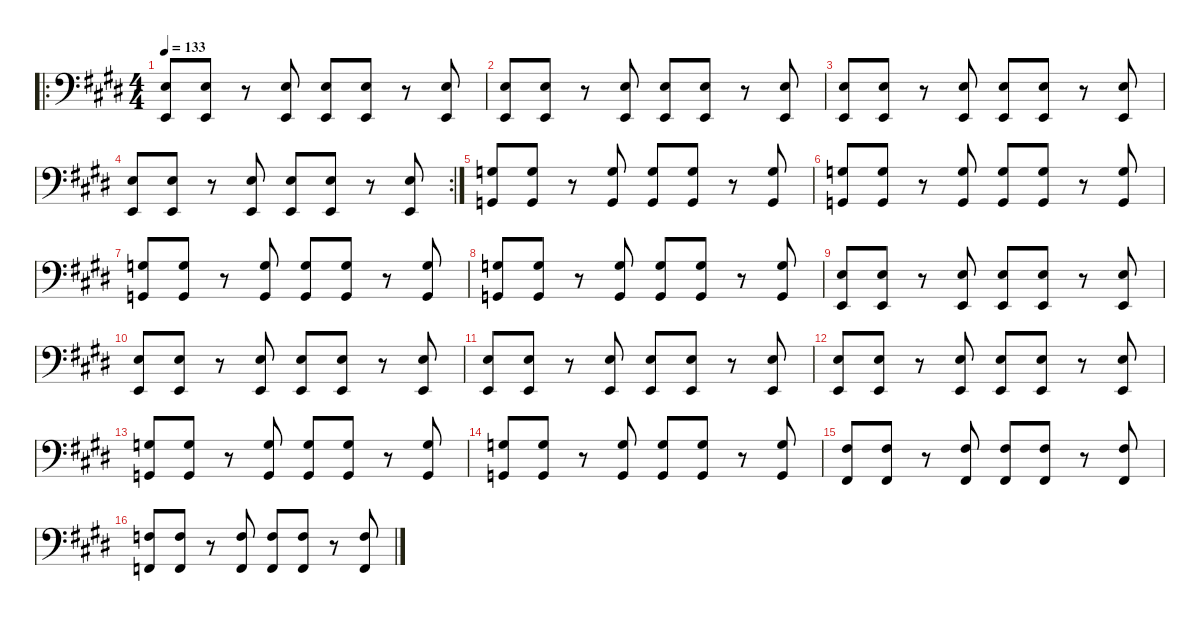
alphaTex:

\defaultSystemsLayout 4
\hideDynamics
\bracketExtendMode nobrackets
\singleTrackTrackNamePolicy hidden
\multiTrackTrackNamePolicy hidden
\firstSystemTrackNameMode fullname
\firstSystemTrackNameOrientation horizontal
\otherSystemsTrackNameOrientation horizontal
\track ("Keys (Dave Young)" "led.synth.") {instrument lead2sawtooth}
\staff {score}
\tuning (E4 B3 G3 D3 A2 E2)
\ro
\ts (4 4)
\beaming (8 2 2 2 2)
\tempo 133
\clef f4
\ks e
(7.5{acc forcenatural} 0.6{acc forcenatural}).8{dy f instrument lead2sawtooth beam Up} (7.5{acc forcenatural} 0.6{acc forcenatural}).8{beam Up} r.8{beam Up} (7.5{acc forcenatural} 0.6{acc forcenatural}).8{beam Up} (7.5{acc forcenatural} 0.6{acc forcenatural}).8{beam Up} (7.5{acc forcenatural} 0.6{acc forcenatural}).8{beam Up} r.8{beam Up} (7.5{acc forcenatural} 0.6{acc forcenatural}).8{beam Up} |
(7.5{acc forcenatural} 0.6{acc forcenatural}).8{beam Up} (7.5{acc forcenatural} 0.6{acc forcenatural}).8{beam Up} r.8{beam Up} (7.5{acc forcenatural} 0.6{acc forcenatural}).8{beam Up} (7.5{acc forcenatural} 0.6{acc forcenatural}).8{beam Up} (7.5{acc forcenatural} 0.6{acc forcenatural}).8{beam Up} r.8{beam Up} (7.5{acc forcenatural} 0.6{acc forcenatural}).8{beam Up} |
(7.5{acc forcenatural} 0.6{acc forcenatural}).8{beam Up} (7.5{acc forcenatural} 0.6{acc forcenatural}).8{beam Up} r.8{beam Up} (7.5{acc forcenatural} 0.6{acc forcenatural}).8{beam Up} (7.5{acc forcenatural} 0.6{acc forcenatural}).8{beam Up} (7.5{acc forcenatural} 0.6{acc forcenatural}).8{beam Up} r.8{beam Up} (7.5{acc forcenatural} 0.6{acc forcenatural}).8{beam Up} |
\rc 2
(7.5{acc forcenatural} 0.6{acc forcenatural}).8{beam Up} (7.5{acc forcenatural} 0.6{acc forcenatural}).8{beam Up} r.8{beam Up} (7.5{acc forcenatural} 0.6{acc forcenatural}).8{beam Up} (7.5{acc forcenatural} 0.6{acc forcenatural}).8{beam Up} (7.5{acc forcenatural} 0.6{acc forcenatural}).8{beam Up} r.8{beam Up} (7.5{acc forcenatural} 0.6{acc forcenatural}).8{beam Up} |
(10.5{acc forcenatural} 3.6{acc forcenatural}).8{beam Up} (10.5{acc forcenatural} 3.6{acc forcenatural}).8{beam Up} r.8{beam Up} (10.5{acc forcenatural} 3.6{acc forcenatural}).8{beam Up} (10.5{acc forcenatural} 3.6{acc forcenatural}).8{beam Up} (10.5{acc forcenatural} 3.6{acc forcenatural}).8{beam Up} r.8{beam Up} (10.5{acc forcenatural} 3.6{acc forcenatural}).8{beam Up} |
(10.5{acc forcenatural} 3.6{acc forcenatural}).8{beam Up} (10.5{acc forcenatural} 3.6{acc forcenatural}).8{beam Up} r.8{beam Up} (10.5{acc forcenatural} 3.6{acc forcenatural}).8{beam Up} (10.5{acc forcenatural} 3.6{acc forcenatural}).8{beam Up} (10.5{acc forcenatural} 3.6{acc forcenatural}).8{beam Up} r.8{beam Up} (10.5{acc forcenatural} 3.6{acc forcenatural}).8{beam Up} |
(10.5{acc forcenatural} 3.6{acc forcenatural}).8{beam Up} (10.5{acc forcenatural} 3.6{acc forcenatural}).8{beam Up} r.8{beam Up} (10.5{acc forcenatural} 3.6{acc forcenatural}).8{beam Up} (10.5{acc forcenatural} 3.6{acc forcenatural}).8{beam Up} (10.5{acc forcenatural} 3.6{acc forcenatural}).8{beam Up} r.8{beam Up} (10.5{acc forcenatural} 3.6{acc forcenatural}).8{beam Up} |
(10.5{acc forcenatural} 3.6{acc forcenatural}).8{beam Up} (10.5{acc forcenatural} 3.6{acc forcenatural}).8{beam Up} r.8{beam Up} (10.5{acc forcenatural} 3.6{acc forcenatural}).8{beam Up} (10.5{acc forcenatural} 3.6{acc forcenatural}).8{beam Up} (10.5{acc forcenatural} 3.6{acc forcenatural}).8{beam Up} r.8{beam Up} (10.5{acc forcenatural} 3.6{acc forcenatural}).8{beam Up} |
(7.5{acc forcenatural} 0.6{acc forcenatural}).8{beam Up} (7.5{acc forcenatural} 0.6{acc forcenatural}).8{beam Up} r.8{beam Up} (7.5{acc forcenatural} 0.6{acc forcenatural}).8{beam Up} (7.5{acc forcenatural} 0.6{acc forcenatural}).8{beam Up} (7.5{acc forcenatural} 0.6{acc forcenatural}).8{beam Up} r.8{beam Up} (7.5{acc forcenatural} 0.6{acc forcenatural}).8{beam Up} |
(7.5{acc forcenatural} 0.6{acc forcenatural}).8{beam Up} (7.5{acc forcenatural} 0.6{acc forcenatural}).8{beam Up} r.8{beam Up} (7.5{acc forcenatural} 0.6{acc forcenatural}).8{beam Up} (7.5{acc forcenatural} 0.6{acc forcenatural}).8{beam Up} (7.5{acc forcenatural} 0.6{acc forcenatural}).8{beam Up} r.8{beam Up} (7.5{acc forcenatural} 0.6{acc forcenatural}).8{beam Up} |
(7.5{acc forcenatural} 0.6{acc forcenatural}).8{beam Up} (7.5{acc forcenatural} 0.6{acc forcenatural}).8{beam Up} r.8{beam Up} (7.5{acc forcenatural} 0.6{acc forcenatural}).8{beam Up} (7.5{acc forcenatural} 0.6{acc forcenatural}).8{beam Up} (7.5{acc forcenatural} 0.6{acc forcenatural}).8{beam Up} r.8{beam Up} (7.5{acc forcenatural} 0.6{acc forcenatural}).8{beam Up} |
(7.5{acc forcenatural} 0.6{acc forcenatural}).8{beam Up} (7.5{acc forcenatural} 0.6{acc forcenatural}).8{beam Up} r.8{beam Up} (7.5{acc forcenatural} 0.6{acc forcenatural}).8{beam Up} (7.5{acc forcenatural} 0.6{acc forcenatural}).8{beam Up} (7.5{acc forcenatural} 0.6{acc forcenatural}).8{beam Up} r.8{beam Up} (7.5{acc forcenatural} 0.6{acc forcenatural}).8{beam Up} |
(10.5{acc forcenatural} 3.6{acc forcenatural}).8{beam Up} (10.5{acc forcenatural} 3.6{acc forcenatural}).8{beam Up} r.8{beam Up} (10.5{acc forcenatural} 3.6{acc forcenatural}).8{beam Up} (10.5{acc forcenatural} 3.6{acc forcenatural}).8{beam Up} (10.5{acc forcenatural} 3.6{acc forcenatural}).8{beam Up} r.8{beam Up} (10.5{acc forcenatural} 3.6{acc forcenatural}).8{beam Up} |
(10.5{acc forcenatural} 3.6{acc forcenatural}).8{beam Up} (10.5{acc forcenatural} 3.6{acc forcenatural}).8{beam Up} r.8{beam Up} (10.5{acc forcenatural} 3.6{acc forcenatural}).8{beam Up} (10.5{acc forcenatural} 3.6{acc forcenatural}).8{beam Up} (10.5{acc forcenatural} 3.6{acc forcenatural}).8{beam Up} r.8{beam Up} (10.5{acc forcenatural} 3.6{acc forcenatural}).8{beam Up} |
(9.5{acc #} 2.6{acc #}).8{beam Up} (9.5{acc #} 2.6{acc #}).8{beam Up} r.8{beam Up} (9.5{acc #} 2.6{acc #}).8{beam Up} (9.5{acc #} 2.6{acc #}).8{beam Up} (9.5{acc #} 2.6{acc #}).8{beam Up} r.8{beam Up} (9.5{acc #} 2.6{acc #}).8{beam Up} |
(8.5{acc forcenatural} 1.6{acc forcenatural}).8{beam Up} (8.5{acc forcenatural} 1.6{acc forcenatural}).8{beam Up} r.8{beam Up} (8.5{acc forcenatural} 1.6{acc forcenatural}).8{beam Up} (8.5{acc forcenatural} 1.6{acc forcenatural}).8{beam Up} (8.5{acc forcenatural} 1.6{acc forcenatural}).8{beam Up} r.8{beam Up} (8.5{acc forcenatural} 1.6{acc forcenatural}).8{beam Up}
